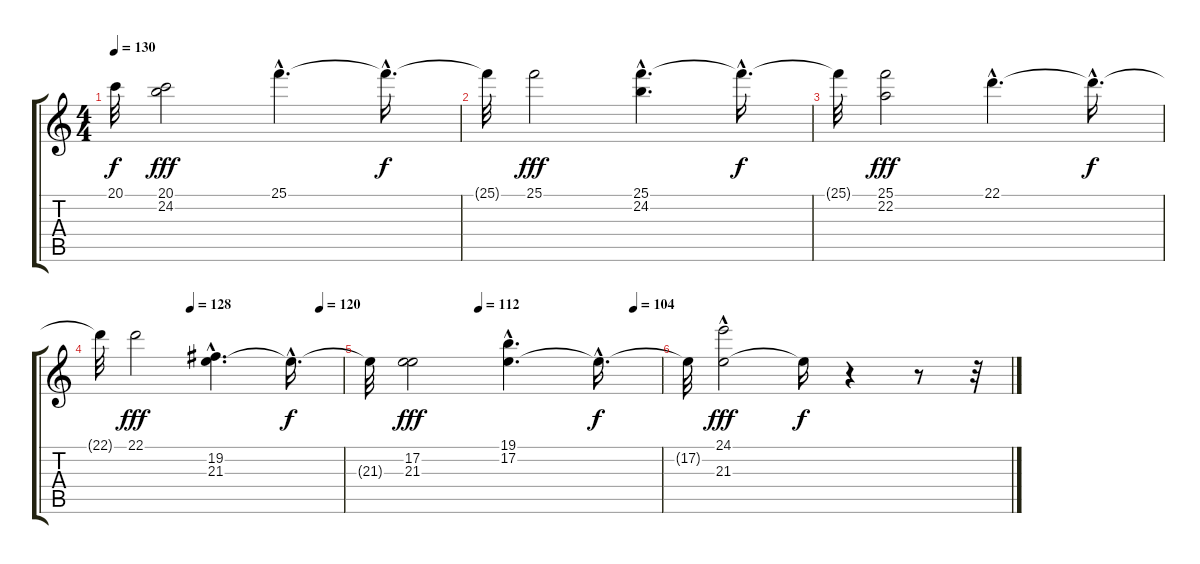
\track "" {instrument acousticgrandpiano}
\staff {score tabs}
\tuning (E4 B3 G3 D3 A2 E2) {hide}
\ts (4 4)
\tempo 130
\clef g2
\ks c
20.1{t}.32{dy f} (20.1 24.2).2{dy fff volume 15} 25.1{hac}.4{d volume 15} 25.1{hac t}.16{d dy f} |
25.1{t}.32 25.1.2{dy fff volume 15} (25.1{hac} 24.2).4{d volume 15} 25.1{hac t}.16{d dy f} |
25.1{t}.32 (25.1 22.2).2{dy fff volume 15} 22.1{hac}.4{d volume 15} 22.1{hac t}.16{d dy f} |
\tempo (128 0.375)
\tempo (120 0.90625)
22.1{t}.32 22.1.2{dy fff volume 15} (19.2 21.3{hac}).4{d volume 15} 21.3{hac t}.16{d dy f} |
\tempo (112 0.375)
\tempo (104 0.90625)
21.3{t}.32 (17.2 21.3).2{dy fff volume 15} (19.1 17.2{hac}).4{d volume 15} 17.2{hac t}.16{d dy f} |
17.2{t}.32 (24.1{hac} 21.3).2{dy fff volume 15} 21.3{t}.16{dy f} r.4 r.8 r.32
